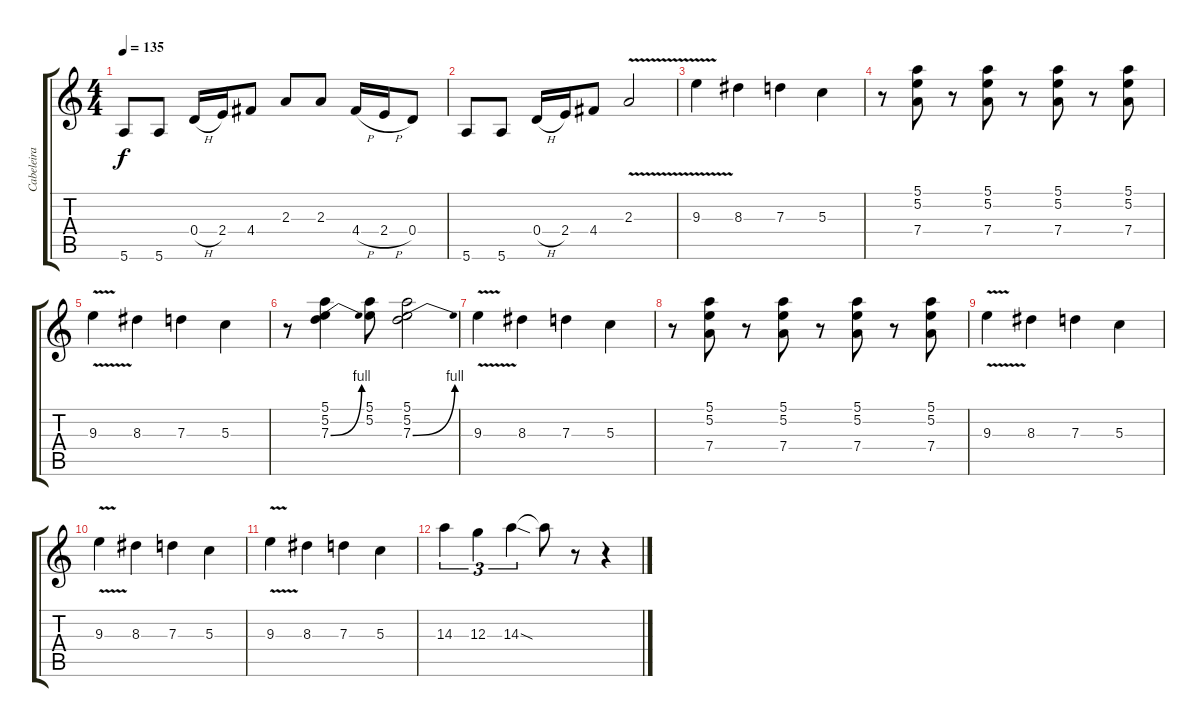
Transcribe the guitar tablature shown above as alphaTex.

\track ("Cabeleira" "Cabeleira") {instrument overdrivenguitar}
\staff {score tabs}
\tuning (E4 B3 G3 D3 A2 E2) {hide}
\ts (4 4)
\tempo 135
\clef g2
\ks c
5.6.8{dy f} 5.6.8 0.4{h}.16 2.4.16 4.4.8 2.3.8 2.3.8 4.4{h}.16 2.4{h}.16 0.4.8 |
5.6.8 5.6.8 0.4{h}.16 2.4.16 4.4.8 2.3{v}.2 |
9.3{v}.4 8.3.4 7.3.4 5.3.4 |
r.8 (5.1 5.2 7.4).8 r.8 (5.1 5.2 7.4).8 r.8 (5.1 5.2 7.4).8 r.8 (5.1 5.2 7.4).8 |
9.3{v}.4 8.3.4 7.3.4 5.3.4 |
r.8 (5.1 5.2 7.3{be (bend 0 0 60 4)}).4 (5.1 5.2).8 (5.1 5.2 7.3{be (bend 0 0 60 4)}).2 |
9.3{v}.4 8.3.4 7.3.4 5.3.4 |
r.8 (5.1 5.2 7.4).8 r.8 (5.1 5.2 7.4).8 r.8 (5.1 5.2 7.4).8 r.8 (5.1 5.2 7.4).8 |
9.3{v}.4 8.3.4 7.3.4 5.3.4 |
9.3{v}.4 8.3.4 7.3.4 5.3.4 |
9.3{v}.4 8.3.4 7.3.4 5.3.4 |
14.3.4{tu (3 2)} 12.3.4{tu (3 2)} 14.3{sod}.4{tu (3 2)} 14.3{t}.8 r.8 r.4
